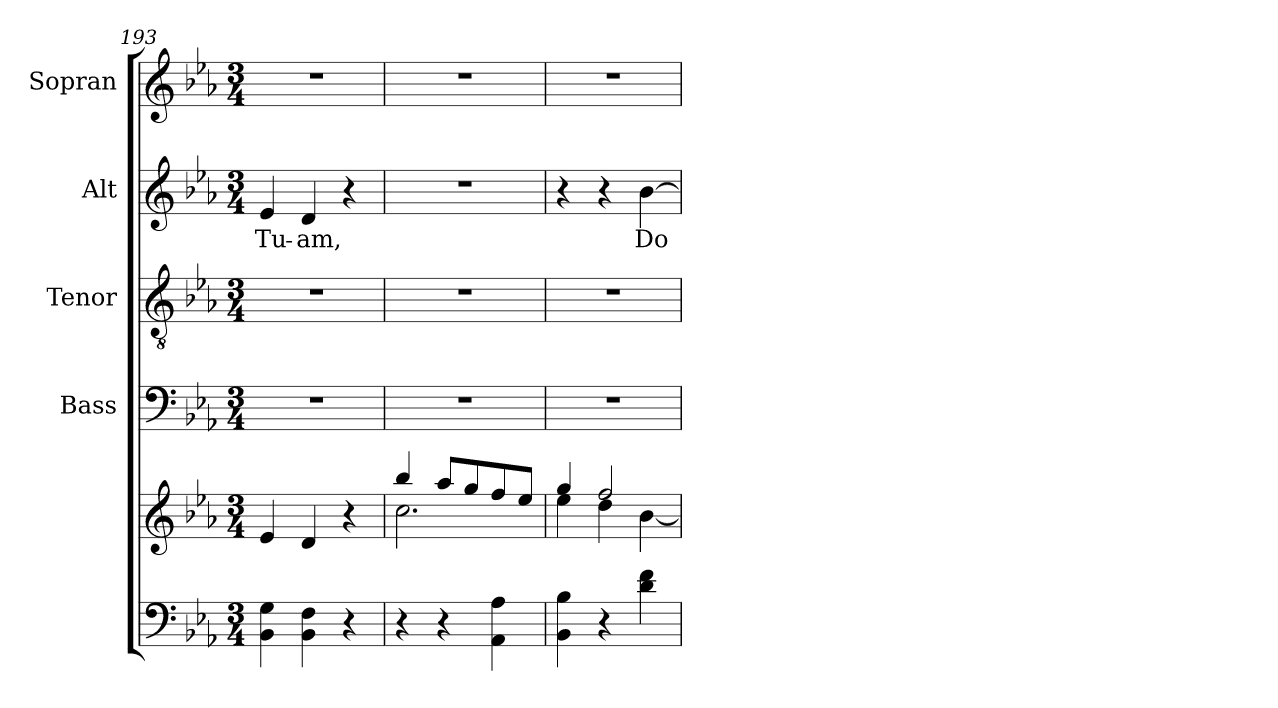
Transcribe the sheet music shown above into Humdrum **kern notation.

**kern	**kern	**kern	**kern	**kern	**text	**kern
*part5	*part5	*part4	*part3	*part2	*part2	*part1
*staff6	*staff5	*staff4	*staff3	*staff2	*staff2	*staff1
*	*	*I"Bass	*I"Tenor	*I"Alt	*	*I"Sopran
*	*	*I'B.	*I'T.	*I'A.	*	*I'S.
*clefF4	*clefG2	*clefF4	*clefGv2	*clefG2	*	*clefG2
*k[b-e-a-]	*k[b-e-a-]	*k[b-e-a-]	*k[b-e-a-]	*k[b-e-a-]	*	*k[b-e-a-]
*E-:	*E-:	*E-:	*E-:	*E-:	*	*E-:
*M3/4	*M3/4	*M3/4	*M3/4	*M3/4	*	*M3/4
=193	=193	=193	=193	=193	=193	=193
!	!	!	!	!	!LO:LY:b	!
4BB-\ 4G\	4e-/	2.r	2.r	4e-/	Tu-	2.r
!	!	!	!	!	!LO:LY:b	!
4BB-\ 4F\	4d/	.	.	4d/	-am,	.
4r	4r	.	.	4r	.	.
=194	=194	=194	=194	=194	=194	=194
*	*^	*	*	*	*	*
4r	4bb-/	2.cc\	2.r	2.r	2.r	.	2.r
4r	8aa-/L	.	.	.	.	.	.
.	8gg/	.	.	.	.	.	.
4AA-\ 4A-\	8ff/	.	.	.	.	.	.
.	8ee-/J	.	.	.	.	.	.
=195	=195	=195	=195	=195	=195	=195	=195
4BB-\ 4B-\	4gg/	4ee-\	2.r	2.r	4r	.	2.r
4r	2ff/	4dd\	.	.	4r	.	.
!	!	!	!	!	!	!LO:LY:b	!
4d\ 4f\	.	[<4b-\	.	.	[4b-\	Do-	.
*	*v	*v	*	*	*	*	*
=	=	=	=	=	=	=
*-	*-	*-	*-	*-	*-	*-
